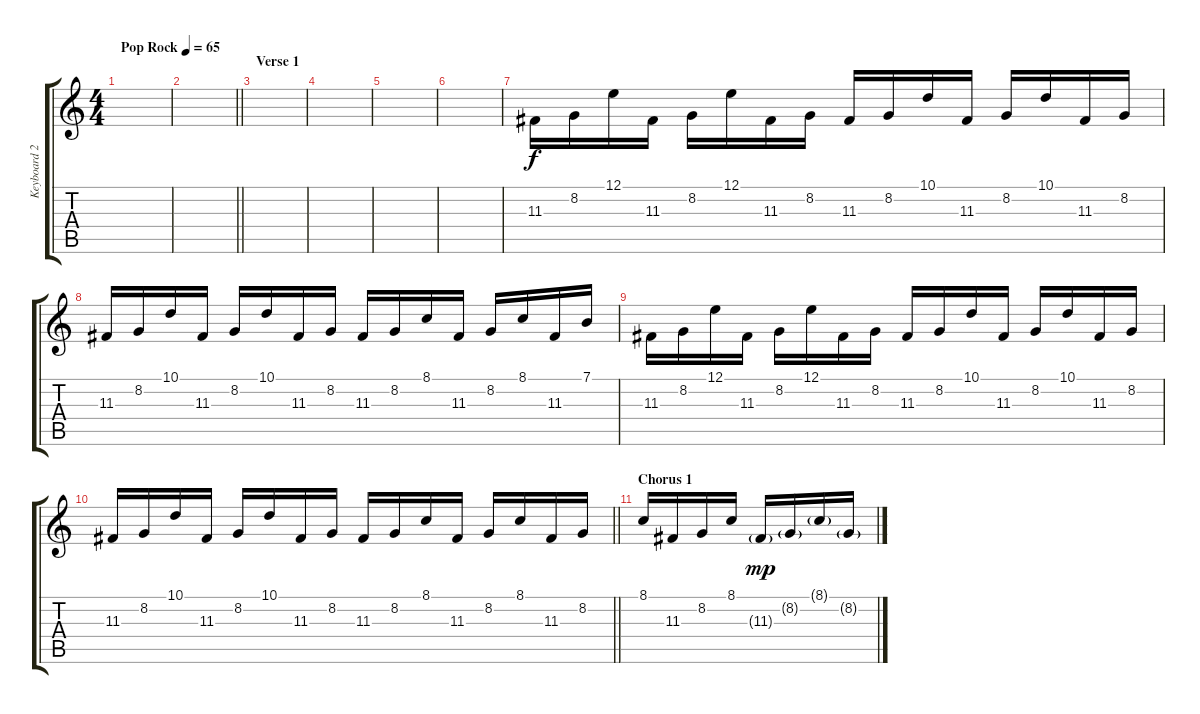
\track ("Keyboard 2" "Keyboard 2") {instrument harpsichord}
\staff {score tabs}
\tuning (E4 B3 G3 D3 A2 E2) {hide}
\ts (4 4)
\tempo (65 "Pop Rock")
\clef g2
\ks c
|
\barLineRight lightlight
|
\section ("" "Verse 1")
|
|
|
|
11.3.16 8.2.16 12.1.16 11.3.16 8.2.16 12.1.16 11.3.16 8.2.16 11.3.16 8.2.16 10.1.16 11.3.16 8.2.16 10.1.16 11.3.16 8.2.16 |
11.3.16 8.2.16 10.1.16 11.3.16 8.2.16 10.1.16 11.3.16 8.2.16 11.3.16 8.2.16 8.1.16 11.3.16 8.2.16 8.1.16 11.3.16 7.1.16 |
11.3.16 8.2.16 12.1.16 11.3.16 8.2.16 12.1.16 11.3.16 8.2.16 11.3.16 8.2.16 10.1.16 11.3.16 8.2.16 10.1.16 11.3.16 8.2.16 |
\barLineRight lightlight
11.3.16 8.2.16 10.1.16 11.3.16 8.2.16 10.1.16 11.3.16 8.2.16 11.3.16 8.2.16 8.1.16 11.3.16 8.2.16 8.1.16 11.3.16 8.2.16 |
\section ("" "Chorus 1")
8.1.16 11.3.16 8.2.16 8.1.16 11.3{g}.16{dy mp} 8.2{g}.16 8.1{g}.16 8.2{g}.16
